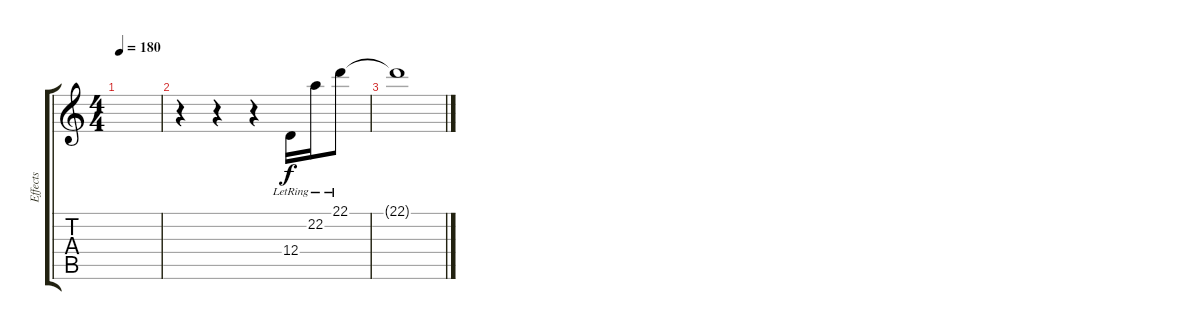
\track ("Effects" "Effects") {instrument churchorgan}
\staff {score tabs}
\tuning (E4 B3 G3 D3 A2 D2) {hide}
\ts (4 4)
\tempo 180
\clef g2
\ks c
|
r.4 r.4 r.4 12.4{lr}.16 22.2{lr}.16 22.1{lr}.8 |
22.1{t}.1
